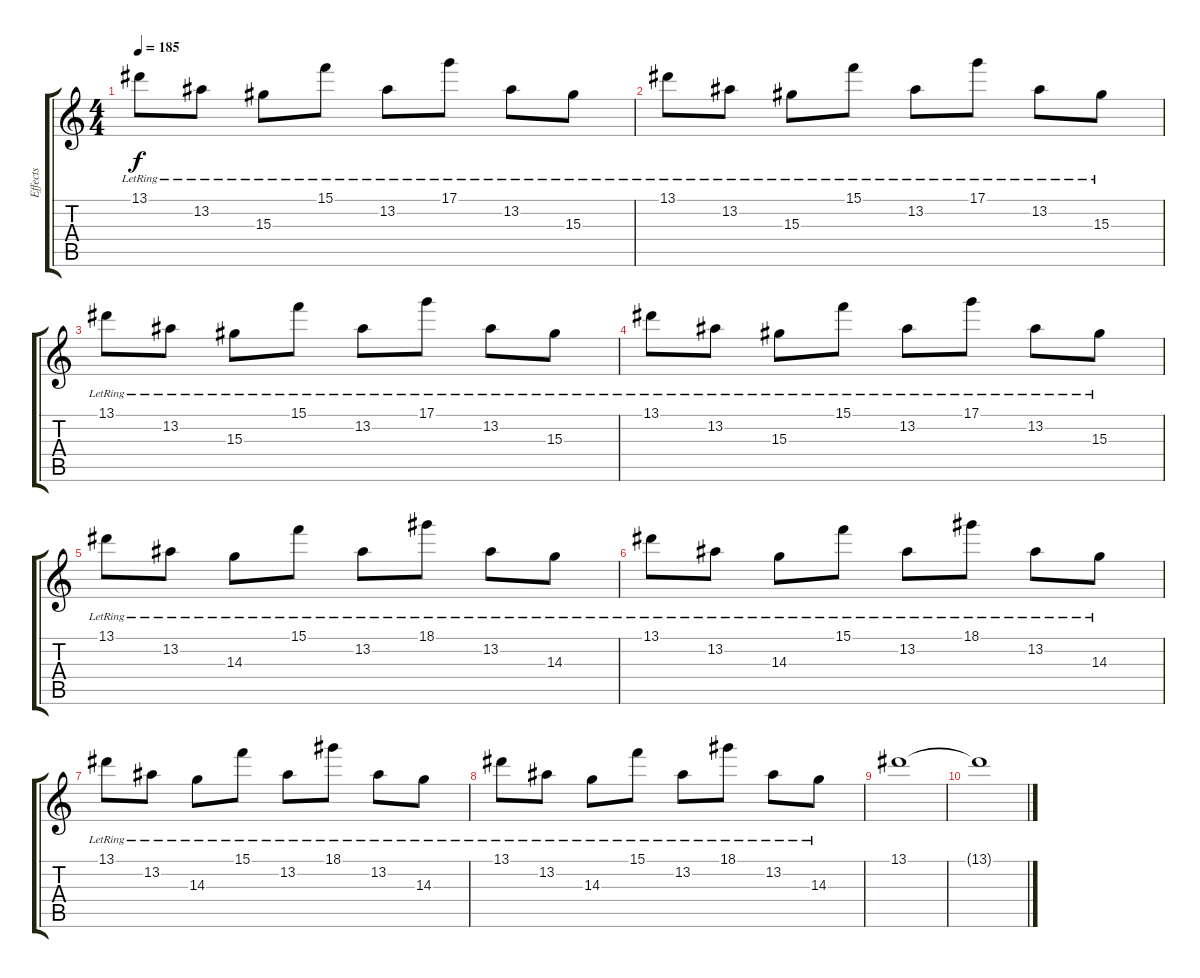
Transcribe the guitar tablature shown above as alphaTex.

\track ("Effects" "Effects") {instrument electricguitarjazz}
\staff {score tabs}
\tuning (D4 A3 F3 C3 G2 C2) {hide}
\ts (4 4)
\tempo 185
\clef g2
\ks c
13.1{lr}.8{dy f} 13.2{lr}.8 15.3{lr}.8 15.1{lr}.8 13.2{lr}.8 17.1{lr}.8 13.2{lr}.8 15.3{lr}.8 |
13.1{lr}.8 13.2{lr}.8 15.3{lr}.8 15.1{lr}.8 13.2{lr}.8 17.1{lr}.8 13.2{lr}.8 15.3{lr}.8 |
13.1{lr}.8 13.2{lr}.8 15.3{lr}.8 15.1{lr}.8 13.2{lr}.8 17.1{lr}.8 13.2{lr}.8 15.3{lr}.8 |
13.1{lr}.8 13.2{lr}.8 15.3{lr}.8 15.1{lr}.8 13.2{lr}.8 17.1{lr}.8 13.2{lr}.8 15.3{lr}.8 |
13.1{lr}.8 13.2{lr}.8 14.3{lr}.8 15.1{lr}.8 13.2{lr}.8 18.1{lr}.8 13.2{lr}.8 14.3{lr}.8 |
13.1{lr}.8 13.2{lr}.8 14.3{lr}.8 15.1{lr}.8 13.2{lr}.8 18.1{lr}.8 13.2{lr}.8 14.3{lr}.8 |
13.1{lr}.8 13.2{lr}.8 14.3{lr}.8 15.1{lr}.8 13.2{lr}.8 18.1{lr}.8 13.2{lr}.8 14.3{lr}.8 |
13.1{lr}.8 13.2{lr}.8 14.3{lr}.8 15.1{lr}.8 13.2{lr}.8 18.1{lr}.8 13.2{lr}.8 14.3{lr}.8 |
13.1.1 |
13.1{t}.1
